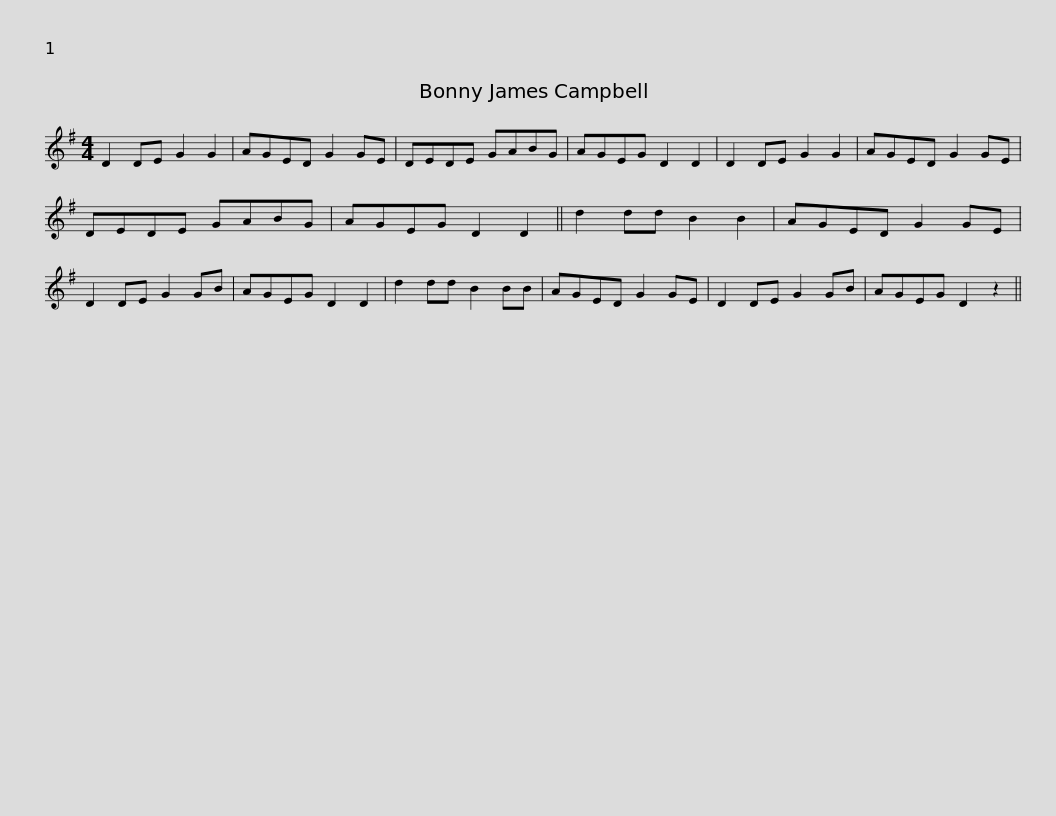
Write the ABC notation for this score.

X:1
L:1/8
M:4/4
I:linebreak $
K:G
V:1 treble
V:1
 D2 DE G2 G2 | AGED G2 GE | DEDE GABG | AGEG D2 D2 | D2 DE G2 G2 | %5
 AGED G2 GE |$ DEDE GABG | AGEG D2 D2 || d2 dd B2 B2 | AGED G2 GE | %10
 D2 DE G2 GB | AGEG D2 D2 | d2 dd B2 BB |$ AGED G2 GE | D2 DE G2 GB | %15
 AGEG D2 z2 || %16
